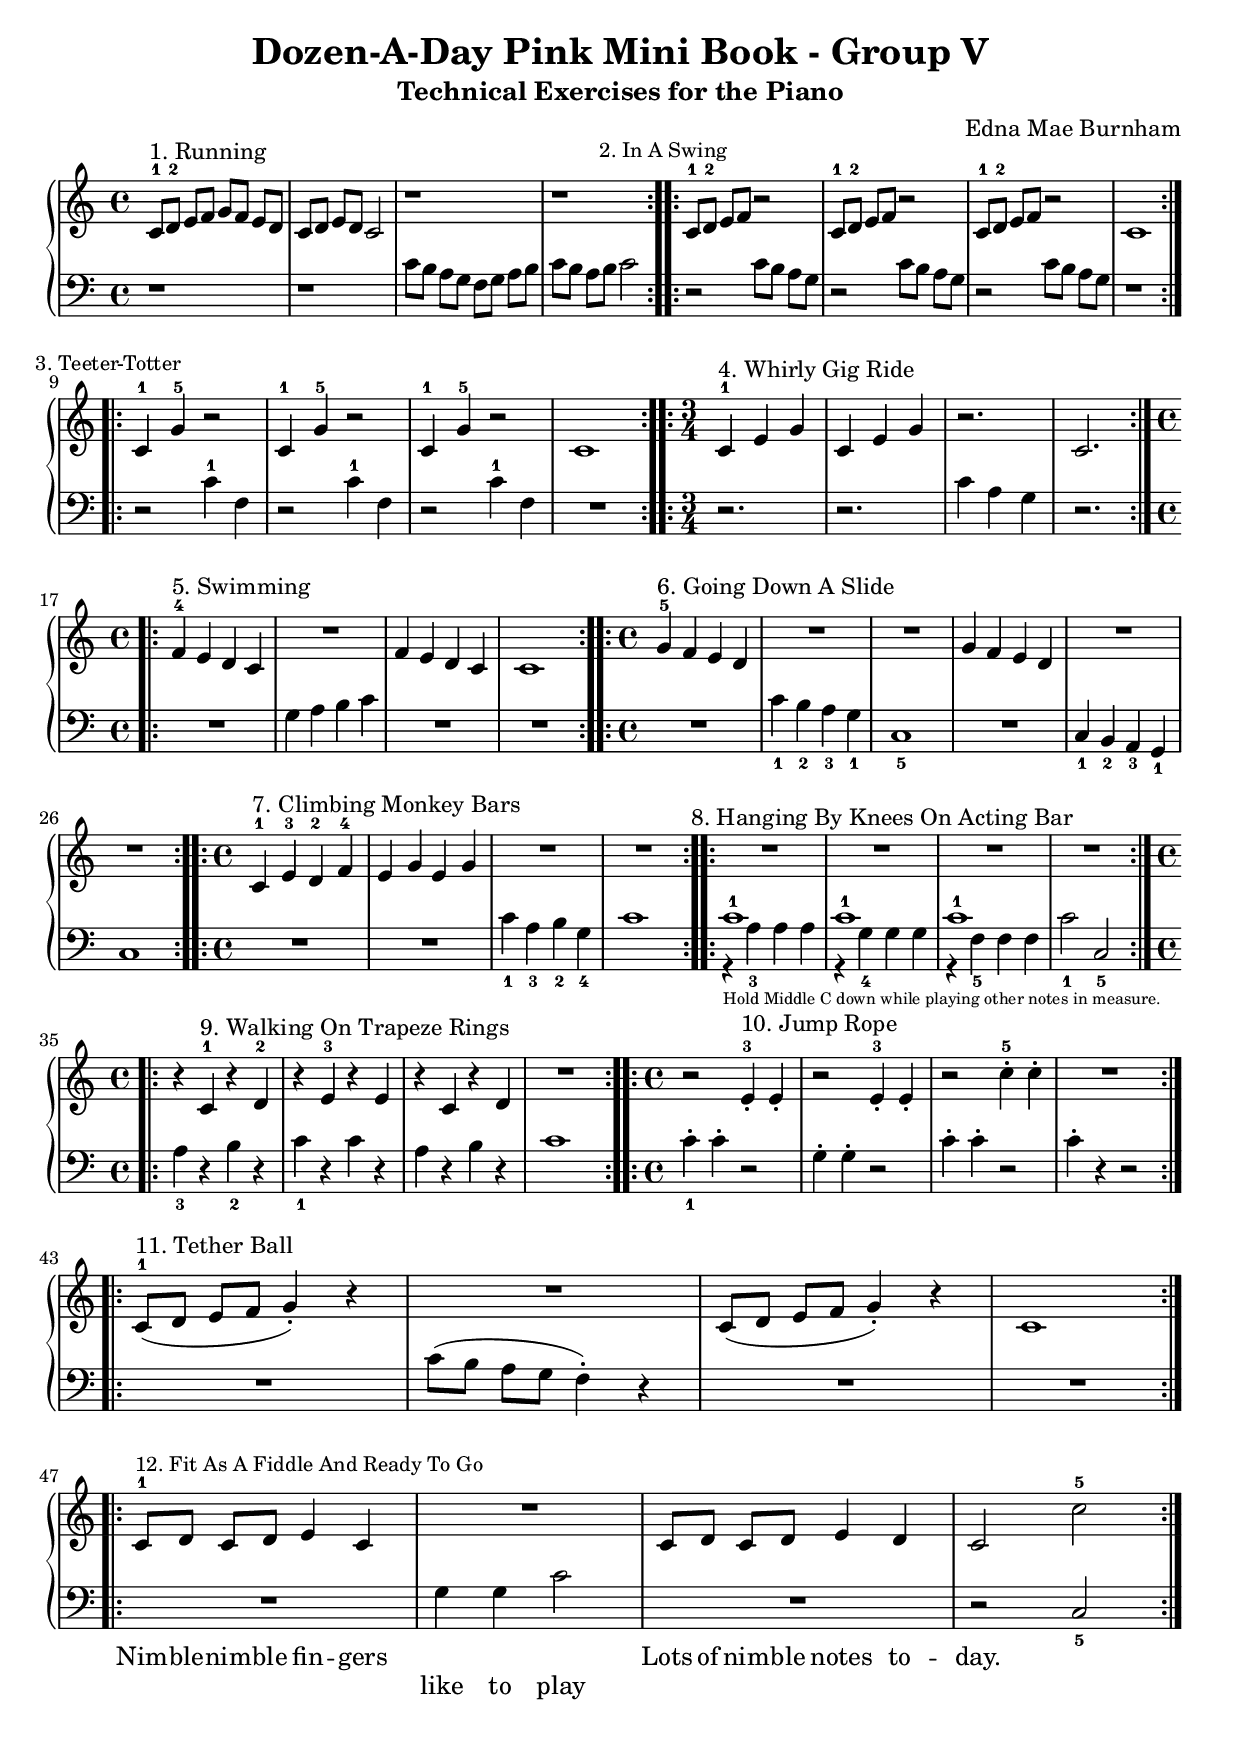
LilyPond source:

\version "2.22.1"
\include "articulate.ly"

\header {
  title = "Dozen-A-Day Pink Mini Book - Group V"
  subtitle = "Technical Exercises for the Piano"
  composer = "Edna Mae Burnham"
}

\paper {
  #(set-paper-size "a4")
}

\layout {
  \context {
    \Voice
    \consists "Melody_engraver"
    \override Stem #'neutral-direction = #'()
  }
}

#(define right-arrow-and-lh-over-to-slur
   (grob-transformer 'stencil (lambda (grob orig)
     (let* ((cpts (ly:grob-property grob 'control-points))
            (middle-left-coord (cadr cpts))
            (middle-right-coord (caddr cpts))
            (right-coord (cadddr cpts))
            (raw-arrow (grob-interpret-markup grob (markup #:arrow-head Y DOWN #t)))
            (arr-ext (ly:stencil-extent raw-arrow Y))
            (arr-neg-height (- (car arr-ext) (cdr arr-ext)))
            (corrected-arrow (ly:stencil-translate-axis raw-arrow arr-neg-height Y))
            (arrow (ly:stencil-translate corrected-arrow right-coord))
            (lh-raw (grob-interpret-markup grob (markup #:fontsize -2 #:italic "L.H. over")))
            (lh-cent (ly:stencil-aligned-to (ly:stencil-aligned-to lh-raw X CENTER) Y DOWN))
            (middle-coord (cons (/ (+ (car middle-left-coord) (car middle-right-coord)) 2) (/ (+ (cdr middle-left-coord) (cdr middle-right-coord)) 2)))
            (lh (ly:stencil-translate lh-cent middle-coord)))
       (display middle-coord)
     (ly:stencil-add
       orig arrow lh)))))

global = {
  \key c \major
  \time 4/4
}


right = \relative c' {
    \global
    \repeat volta 2 {c8-1[^"1. Running" d8-2] e8[ f8] g8[ f8] e8[ d8]| c8[ d8] e8[  d8] c2| r1 | r1 }

    \repeat volta 2 {
      \mark \markup \small "2. In A Swing"
      \repeat unfold 3 {
        c8-1[ d8-2] e8[ f8] r2
      }
      %\mark \markup \small "2. In A Swing"
      c1
    }

    \break
    \repeat volta 2 {
       % c4-1^"3. Teeter-Totter" e4 c4 e4 | c4 e4 g2 | r1 | r1
      \mark \markup \small "3. Teeter-Totter"
       \repeat unfold 3 {
         c4-1 g'4-5 r2
       }
      
      c,1
    } 

    \repeat volta 2 {
      \time 3/4
      c4-1^"4. Whirly Gig Ride" e4 g4 | c,4 e4 g4 | r2. | c,2. 
      } 

    \break
    \repeat volta 2 { 
      \time 4/4
      f4-4^"5. Swimming" e4 d4 c4 | R1 | f4 e4 d4 c4| c1
    }

    \repeat volta 2 {
      \time 4/4
      g'4-5^"6. Going Down A Slide" f4 e4 d4 | R1 | R1 | g4 f4 e4 d4 | R1 | R1 
    }

    \time 4/4
    \repeat volta 2 { 
      c4-1^"7. Climbing Monkey Bars" e4-3 d4-2 f4-4 | e4 g4 e4 g4 | R1 | R1 
      }

    \repeat volta 2 { 

      %\mark \markup \small "8. Hanging By Knees On Acting Bar" 
      R1 | R1^"8. Hanging By Knees On Acting Bar"  | R1 | R1  
    }

    \repeat volta 2 { 
      \time 4/4
      \tieDown
      
      r4 c,4-1^"9. Walking On Trapeze Rings" r4 d4-2 | r4 e4-3 r4 e4 |  r4 c4 r4 d4 | R1
    }

    \repeat volta 2 {
      \time 4/4
      r2 e4-.-3^"10. Jump Rope" e4-. |r2 e4-.-3 e4-. | r2 c'4-.-5 c4-. | R1 
    }

    \break
    \repeat volta 2 {
     c,8-1([^"11. Tether Ball" d8] e8[ f8] g4-.) r4  | 
     R1 |  
     c,8([d8] e8[ f8] g4-.) r4  | 
     c,1
    }

    \repeat volta 2 {
      c8-1[^\markup \small "12. Fit As A Fiddle And Ready To Go"
      d8] c8[ d8] e4 c4 | R1 | c8[ d8] c8[ d8] e4 d4 | c2 c'2-5 
    }
    \addlyrics {
      "Nim" -- "ble" -- "nim" -- "ble" "fin" -- "gers" 
      "Lots" "of" "nim" -- "ble" "notes" "to" --
      "day." 
    }
  }

  left = \relative c' {
    \global
    %One
    \repeat volta 2 {r1| r1  | c8[ b8] a8[ g8] f8[ g8] a8[ b8] | c8[ b8] a8[ b8] c2}

    %Two
    \repeat volta 2 {r2 c8[ b8] a8[ g8]| r2 c8[ b8] a8[ g8]  | r2 c8[ b8] a8[ g8]| r1}

    %Three
    \repeat volta 2 {
      \repeat unfold 3 {
        r2 c4-1 f,4 
      }
      R1
    }

    %Four
    \repeat volta 2 {r2. | r2. | c'4 a4 g4 | r2. }

    %Five
    \repeat volta 2 { 
      R1 | g4 a4 b4 c4 |  R1 | R1
    }

    %Six
    \repeat volta 2 { 
      R1 | c4_1 b4_2 a4_3 g4_1 | c,1_5 | R1 | c4_1 b4_2 a4_3 g4_1 | c1
    }

    %Seven
    \repeat volta 2 { 
      R1 | R1 | c'4_1 a4_3 b4_2 g4_4 | c1
    }

    %{Eight
    % This attempt was much improved by an answer on music.stackexchange.com
    \repeat volta 2 { 
      \stemUp
      \override VoiceFollower #'style  = #'dashed-line
      \showStaffSwitch
      c4_5 r4 r2 
      \change Staff = "right"
      c''1^2
      \hideStaffSwitch
      \change Staff = "left"
      |  
      c,,4_5 r4 r2 
      \showStaffSwitch
      \change Staff = "right"
      \stemDown
      c''2_2_"L.H."
      \hideStaffSwitch
      \change Staff = "left"
      r2 
      c,,1-5
    }
  %}

  %Eight
    \repeat volta 2 { 
      %  warning: maybe input should specify polyphonic voices
      %  warning: cannot have note heads and rests together on a stem
      
      << {c1^1_\markup \teeny "Hold Middle C down while playing other notes in measure." } \\ {r4 a4_3 a4 a4}>> | 
      << {c1^1} \\ {r4 g4_4 g4 g4}>> | 
      << {c1^1} \\ {r4 f,4_5 f4 f4}>> | 
      c'2_1 c,2_5
      %{
      \new Voice = "longc" 
      \relative {
        \voiceThree
        c1-1 | 
        c1-1 | 
        c1-1 | 
      }
      \new Voice = "notes" 
      \relative {
        \voiceFour
      r4 a4_3 a4 a4| 
      r4 g4_4 g4 g4| 
      r4 f,4_5 f4 f4| 
      c'2_1 c,2_5
      }
      %}
    }

    %Nine
    \repeat volta 2 { 
      a'4_3 r4 b4_2 r4 | c4_1 r4 c4 r4 | a4 r4 b4 r4 | c1
    }

    %Ten
    \repeat volta 2 {
      c4-._1 c4-. r2 | g4-. g4-. r2 | c4-. c4-. r2 | c4-. r4 r2
    }

    %Eleven
    \repeat volta 2{
      R1 | 
      c8([ b8] a8[ g8] f4-.) r4 | 
      R1 | 
      R1
    }

    %Twelve
    {
      R1 | g4 g4 c2| R1 | r2 c,2_5 
    }
    \addlyrics {
      "like" "to" "play"
    }
  }


%{ REPEATS IN MIDI
To get repeats to display in proper notation in the PDF,
but to also unfold in the MIDI,
you will actually need to make two score blocks.
One score block with a \layout{}, and one with a \midi{}.
Put the \unfoldRepeats command in the midi score block.
(see 3.5.6 Using repeats with MIDI)
https://lilypond.org/doc/v2.20/Documentation/notation/using-repeats-with-midi
  %}

  %%THE MUSIC
  theMusic = {
    \new PianoStaff \with {
      instrumentName = ""
    } <<
      \new Staff = "right" \with {
        midiInstrument = "acoustic grand"
      } \right
      \new Staff = "left" \with {
        midiInstrument = "acoustic grand"
      } { \clef bass \left }
    >>
  }

  %%PDF SCORE
  \score {
    \theMusic
    \layout {
      ragged-left = ##t
      indent = 0\cm
    }
  }


  %%MIDI SCORE
  \score {
    \unfoldRepeats 
    { 
      \theMusic
    }
    \midi {
      \tempo 4=70
    }
  }